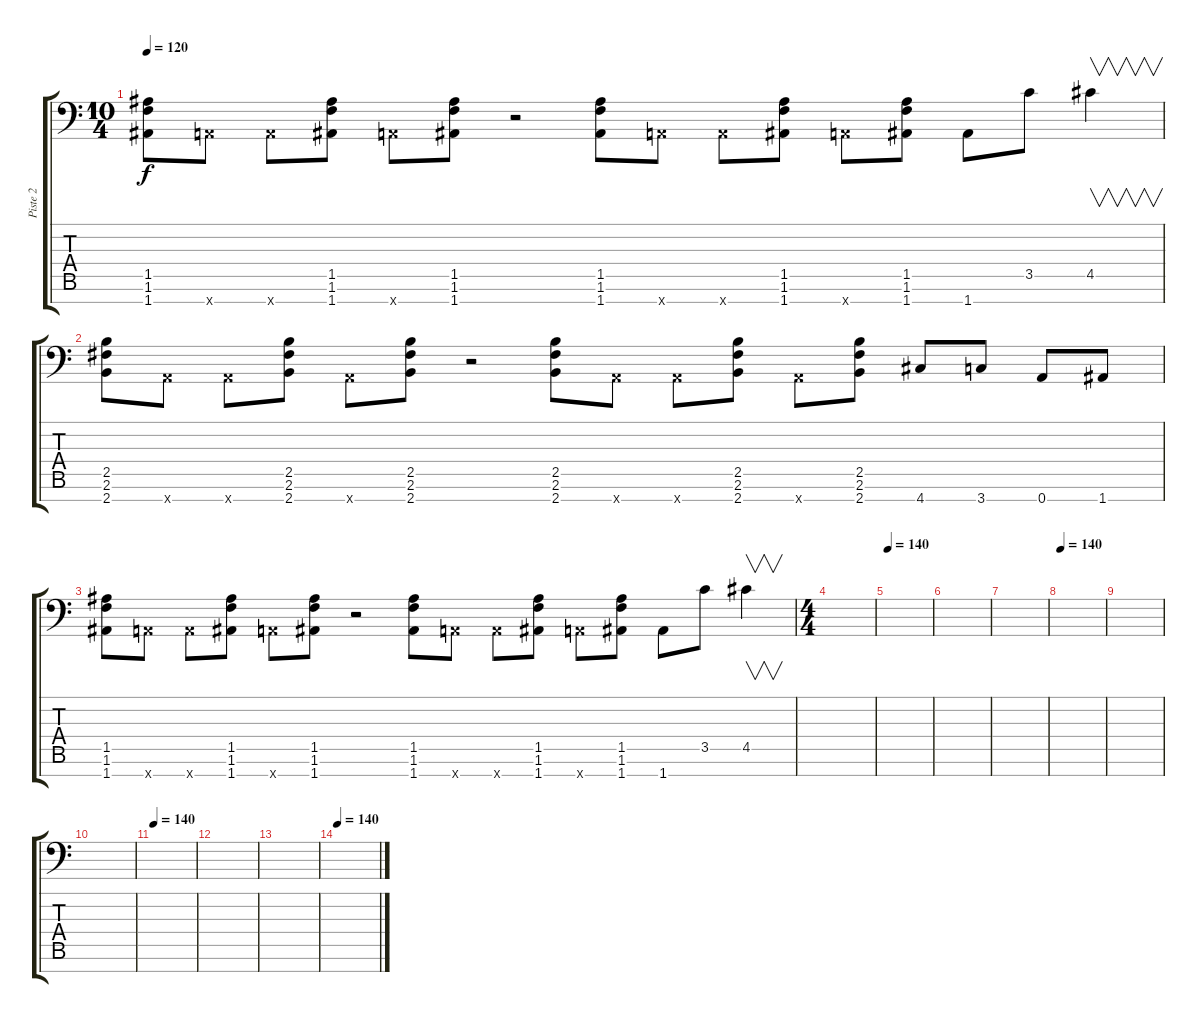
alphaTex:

\track ("Piste 2" "Piste 2") {instrument distortionguitar}
\staff {score tabs}
\tuning (E4 B3 G3 D3 A2 E2 A1) {hide}
\ts (10 4)
\tempo 120
\clef f4
\ks c
(1.5 1.6 1.7).8{dy f} 0.7{x}.8 0.7{x}.8 (1.5 1.6 1.7).8 0.7{x}.8 (1.5 1.6 1.7).8 r.2 (1.5 1.6 1.7).8 0.7{x}.8 0.7{x}.8 (1.5 1.6 1.7).8 0.7{x}.8 (1.5 1.6 1.7).8 1.7.8 3.5.8 4.5.4{v} |
(2.5 2.6 2.7).8 0.7{x}.8 0.7{x}.8 (2.5 2.6 2.7).8 0.7{x}.8 (2.5 2.6 2.7).8 r.2 (2.5 2.6 2.7).8 0.7{x}.8 0.7{x}.8 (2.5 2.6 2.7).8 0.7{x}.8 (2.5 2.6 2.7).8 4.7.8 3.7.8 0.7.8 1.7.8 |
(1.5 1.6 1.7).8 0.7{x}.8 0.7{x}.8 (1.5 1.6 1.7).8 0.7{x}.8 (1.5 1.6 1.7).8 r.2 (1.5 1.6 1.7).8 0.7{x}.8 0.7{x}.8 (1.5 1.6 1.7).8 0.7{x}.8 (1.5 1.6 1.7).8 1.7.8 3.5.8 4.5.4{v} |
\ts (4 4)
|
\tempo 140
|
|
|
\tempo 140
|
|
|
\tempo 140
|
|
|
\tempo 140
